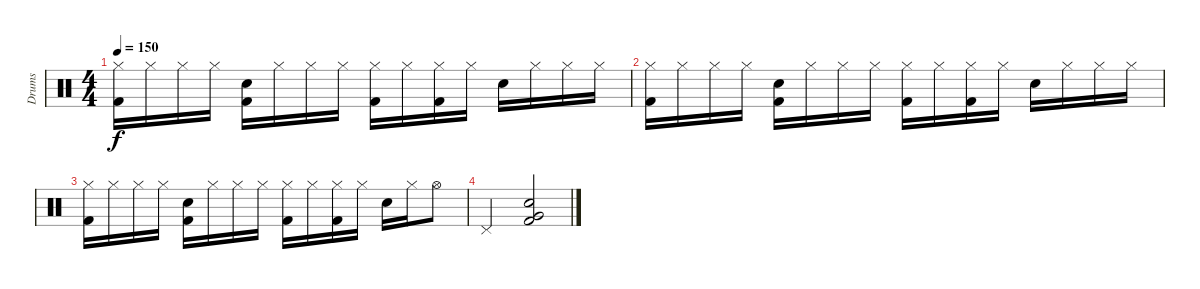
\track ("Drums" "Drums") {instrument percussion}
\staff {score}
\articulation defaults
\ts (4 4)
\tempo 150
\clef neutral
\ks c
("Hi-Hat (closed)" "Kick (hit) 2").16{dy f} "Hi-Hat (closed)".16 "Hi-Hat (closed)".16 "Hi-Hat (closed)".16 ("Snare (hit) 2" "Kick (hit) 2").16 "Hi-Hat (closed)".16 "Hi-Hat (closed)".16 "Hi-Hat (closed)".16 ("Hi-Hat (closed)" "Kick (hit) 2").16 "Hi-Hat (closed)".16 ("Hi-Hat (closed)" "Kick (hit) 2").16 "Hi-Hat (closed)".16 "Snare (hit) 2".16 "Hi-Hat (closed)".16 "Hi-Hat (closed)".16 "Hi-Hat (closed)".16 |
("Hi-Hat (closed)" "Kick (hit) 2").16 "Hi-Hat (closed)".16 "Hi-Hat (closed)".16 "Hi-Hat (closed)".16 ("Snare (hit) 2" "Kick (hit) 2").16 "Hi-Hat (closed)".16 "Hi-Hat (closed)".16 "Hi-Hat (closed)".16 ("Hi-Hat (closed)" "Kick (hit) 2").16 "Hi-Hat (closed)".16 ("Hi-Hat (closed)" "Kick (hit) 2").16 "Hi-Hat (closed)".16 "Snare (hit) 2".16 "Hi-Hat (closed)".16 "Hi-Hat (closed)".16 "Hi-Hat (closed)".16 |
("Hi-Hat (closed)" "Kick (hit) 2").16 "Hi-Hat (closed)".16 "Hi-Hat (closed)".16 "Hi-Hat (closed)".16 ("Snare (hit) 2" "Kick (hit) 2").16 "Hi-Hat (closed)".16 "Hi-Hat (closed)".16 "Hi-Hat (closed)".16 ("Hi-Hat (closed)" "Kick (hit) 2").16 "Hi-Hat (closed)".16 ("Hi-Hat (closed)" "Kick (hit) 2").16 "Hi-Hat (closed)".16 "Snare (hit) 2".16 "Hi-Hat (closed)".16 "Hi-Hat (open)".8 |
"Pedal Hi-Hat (hit)".2 ("Snare (hit) 2" "Very Low Tom (hit)" "Kick (hit) 2").2
